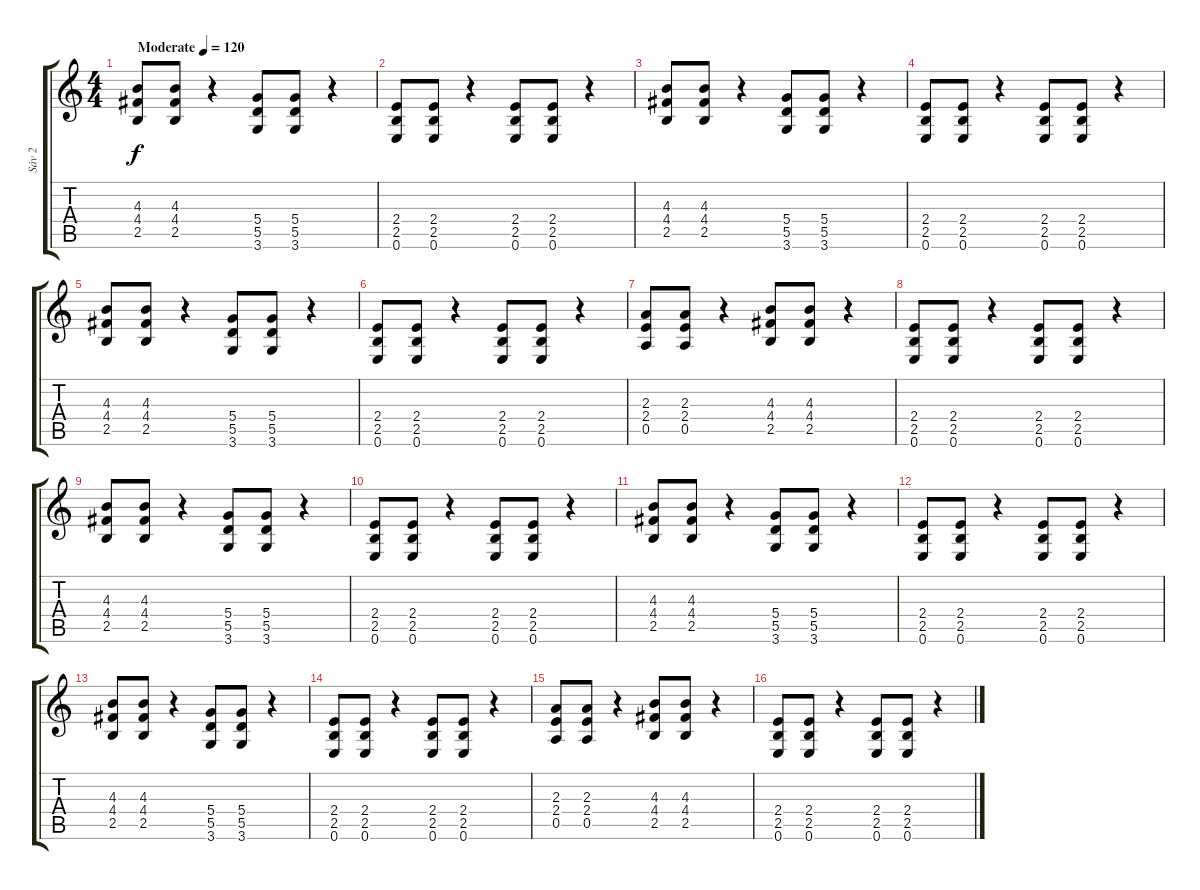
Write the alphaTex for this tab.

\track ("Sáv 2" "Sáv 2") {instrument overdrivenguitar}
\staff {score tabs}
\tuning (E4 B3 G3 D3 A2 E2) {hide}
\ts (4 4)
\tempo (120 "Moderate")
\clef g2
\ks c
(4.3 4.4 2.5).8{dy f instrument overdrivenguitar} (4.3 4.4 2.5).8 r.4 (5.4 5.5 3.6).8 (5.4 5.5 3.6).8 r.4 |
(2.4 2.5 0.6).8 (2.4 2.5 0.6).8 r.4 (2.4 2.5 0.6).8 (2.4 2.5 0.6).8 r.4 |
(4.3 4.4 2.5).8 (4.3 4.4 2.5).8 r.4 (5.4 5.5 3.6).8 (5.4 5.5 3.6).8 r.4 |
(2.4 2.5 0.6).8 (2.4 2.5 0.6).8 r.4 (2.4 2.5 0.6).8 (2.4 2.5 0.6).8 r.4 |
(4.3 4.4 2.5).8 (4.3 4.4 2.5).8 r.4 (5.4 5.5 3.6).8 (5.4 5.5 3.6).8 r.4 |
(2.4 2.5 0.6).8 (2.4 2.5 0.6).8 r.4 (2.4 2.5 0.6).8 (2.4 2.5 0.6).8 r.4 |
(2.3 2.4 0.5).8 (2.3 2.4 0.5).8 r.4 (4.3 4.4 2.5).8 (4.3 4.4 2.5).8 r.4 |
(2.4 2.5 0.6).8 (2.4 2.5 0.6).8 r.4 (2.4 2.5 0.6).8 (2.4 2.5 0.6).8 r.4 |
(4.3 4.4 2.5).8 (4.3 4.4 2.5).8 r.4 (5.4 5.5 3.6).8 (5.4 5.5 3.6).8 r.4 |
(2.4 2.5 0.6).8 (2.4 2.5 0.6).8 r.4 (2.4 2.5 0.6).8 (2.4 2.5 0.6).8 r.4 |
(4.3 4.4 2.5).8 (4.3 4.4 2.5).8 r.4 (5.4 5.5 3.6).8 (5.4 5.5 3.6).8 r.4 |
(2.4 2.5 0.6).8 (2.4 2.5 0.6).8 r.4 (2.4 2.5 0.6).8 (2.4 2.5 0.6).8 r.4 |
(4.3 4.4 2.5).8 (4.3 4.4 2.5).8 r.4 (5.4 5.5 3.6).8 (5.4 5.5 3.6).8 r.4 |
(2.4 2.5 0.6).8 (2.4 2.5 0.6).8 r.4 (2.4 2.5 0.6).8 (2.4 2.5 0.6).8 r.4 |
(2.3 2.4 0.5).8 (2.3 2.4 0.5).8 r.4 (4.3 4.4 2.5).8 (4.3 4.4 2.5).8 r.4 |
(2.4 2.5 0.6).8 (2.4 2.5 0.6).8 r.4 (2.4 2.5 0.6).8 (2.4 2.5 0.6).8 r.4
